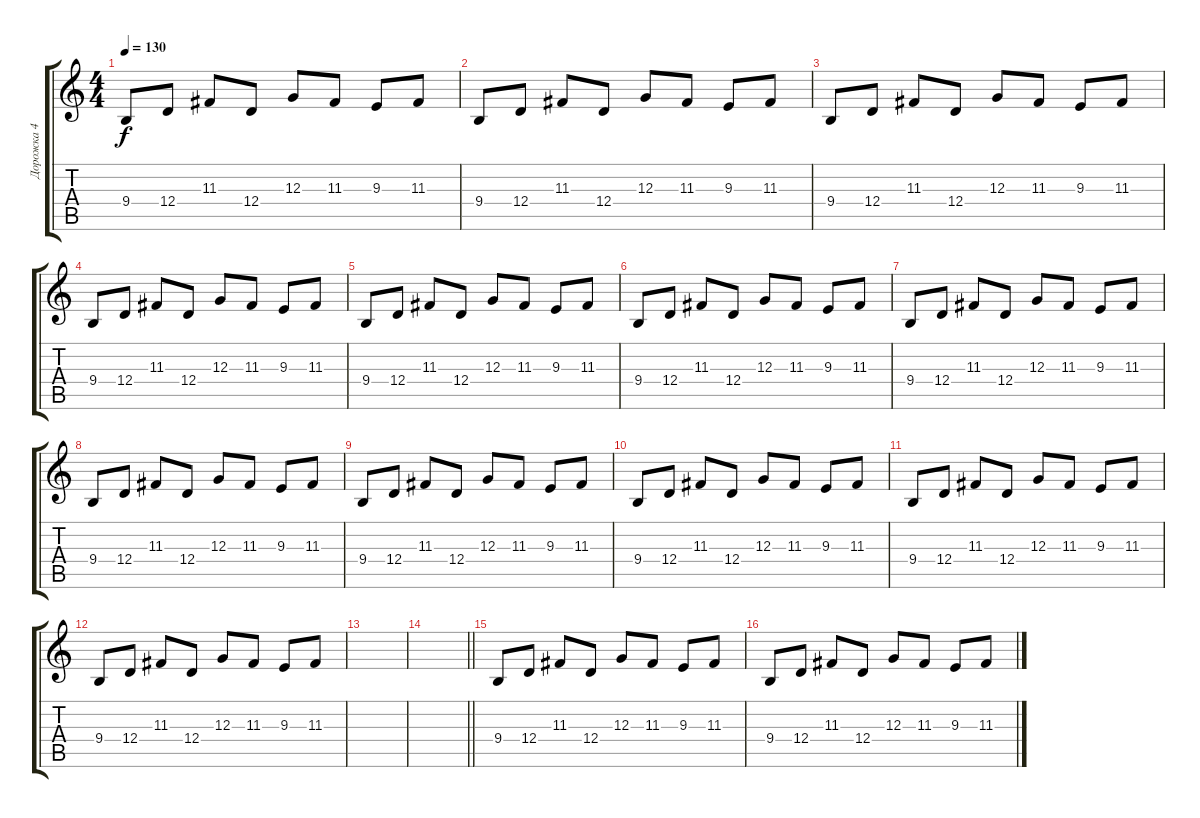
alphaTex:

\track ("Дорожка 4" "Дорожка 4") {instrument lead2sawtooth}
\staff {score tabs}
\tuning (E4 B3 G3 D3 A2 E2) {hide}
\ts (4 4)
\tempo 130
\clef g2
\ks c
9.4.8{dy f} 12.4.8 11.3.8 12.4.8 12.3.8 11.3.8 9.3.8 11.3.8 |
9.4.8 12.4.8 11.3.8 12.4.8 12.3.8 11.3.8 9.3.8 11.3.8 |
9.4.8 12.4.8 11.3.8 12.4.8 12.3.8 11.3.8 9.3.8 11.3.8 |
9.4.8 12.4.8 11.3.8 12.4.8 12.3.8 11.3.8 9.3.8 11.3.8 |
9.4.8 12.4.8 11.3.8 12.4.8 12.3.8 11.3.8 9.3.8 11.3.8 |
9.4.8 12.4.8 11.3.8 12.4.8 12.3.8 11.3.8 9.3.8 11.3.8 |
9.4.8 12.4.8 11.3.8 12.4.8 12.3.8 11.3.8 9.3.8 11.3.8 |
9.4.8 12.4.8 11.3.8 12.4.8 12.3.8 11.3.8 9.3.8 11.3.8 |
9.4.8 12.4.8 11.3.8 12.4.8 12.3.8 11.3.8 9.3.8 11.3.8 |
9.4.8 12.4.8 11.3.8 12.4.8 12.3.8 11.3.8 9.3.8 11.3.8 |
9.4.8 12.4.8 11.3.8 12.4.8 12.3.8 11.3.8 9.3.8 11.3.8 |
9.4.8 12.4.8 11.3.8 12.4.8 12.3.8 11.3.8 9.3.8 11.3.8 |
|
\barLineRight lightlight
|
9.4.8 12.4.8 11.3.8 12.4.8 12.3.8 11.3.8 9.3.8 11.3.8 |
9.4.8 12.4.8 11.3.8 12.4.8 12.3.8 11.3.8 9.3.8 11.3.8
